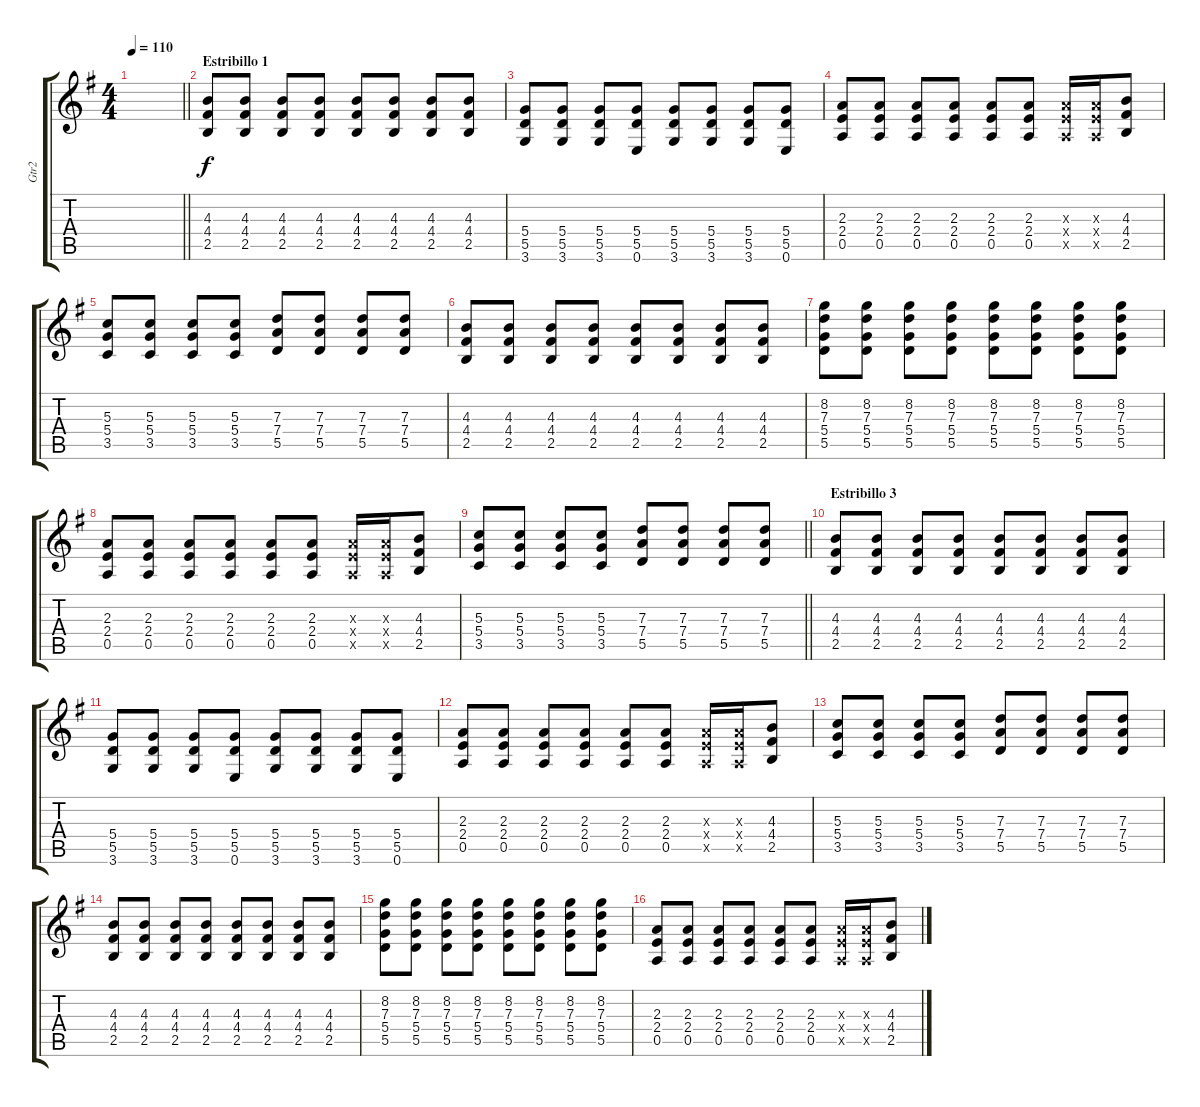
\track ("Gtr2" "Gtr2") {instrument distortionguitar}
\staff {score tabs}
\tuning (E4 B3 G3 D3 A2 E2) {hide}
\ts (4 4)
\tempo 110
\clef g2
\barLineRight lightlight
\ks g
|
\section ("" "Estribillo 1")
(4.3 4.4 2.5).8 (4.3 4.4 2.5).8 (4.3 4.4 2.5).8 (4.3 4.4 2.5).8 (4.3 4.4 2.5).8 (4.3 4.4 2.5).8 (4.3 4.4 2.5).8 (4.3 4.4 2.5).8 |
(5.4 5.5 3.6).8 (5.4 5.5 3.6).8 (5.4 5.5 3.6).8 (5.4 5.5 0.6).8 (5.4 5.5 3.6).8 (5.4 5.5 3.6).8 (5.4 5.5 3.6).8 (5.4 5.5 0.6).8 |
(2.3 2.4 0.5).8 (2.3 2.4 0.5).8 (2.3 2.4 0.5).8 (2.3 2.4 0.5).8 (2.3 2.4 0.5).8 (2.3 2.4 0.5).8 (2.3{x} 2.4{x} 0.5{x}).16 (2.3{x} 2.4{x} 0.5{x}).16 (4.3 4.4 2.5).8 |
(5.3 5.4 3.5).8 (5.3 5.4 3.5).8 (5.3 5.4 3.5).8 (5.3 5.4 3.5).8 (7.3 7.4 5.5).8 (7.3 7.4 5.5).8 (7.3 7.4 5.5).8 (7.3 7.4 5.5).8 |
(4.3 4.4 2.5).8 (4.3 4.4 2.5).8 (4.3 4.4 2.5).8 (4.3 4.4 2.5).8 (4.3 4.4 2.5).8 (4.3 4.4 2.5).8 (4.3 4.4 2.5).8 (4.3 4.4 2.5).8 |
(8.2 7.3 5.4 5.5).8 (8.2 7.3 5.4 5.5).8 (8.2 7.3 5.4 5.5).8 (8.2 7.3 5.4 5.5).8 (8.2 7.3 5.4 5.5).8 (8.2 7.3 5.4 5.5).8 (8.2 7.3 5.4 5.5).8 (8.2 7.3 5.4 5.5).8 |
(2.3 2.4 0.5).8 (2.3 2.4 0.5).8 (2.3 2.4 0.5).8 (2.3 2.4 0.5).8 (2.3 2.4 0.5).8 (2.3 2.4 0.5).8 (2.3{x} 2.4{x} 0.5{x}).16 (2.3{x} 2.4{x} 0.5{x}).16 (4.3 4.4 2.5).8 |
\barLineRight lightlight
(5.3 5.4 3.5).8 (5.3 5.4 3.5).8 (5.3 5.4 3.5).8 (5.3 5.4 3.5).8 (7.3 7.4 5.5).8 (7.3 7.4 5.5).8 (7.3 7.4 5.5).8 (7.3 7.4 5.5).8 |
\section ("" "Estribillo 3")
(4.3 4.4 2.5).8 (4.3 4.4 2.5).8 (4.3 4.4 2.5).8 (4.3 4.4 2.5).8 (4.3 4.4 2.5).8 (4.3 4.4 2.5).8 (4.3 4.4 2.5).8 (4.3 4.4 2.5).8 |
(5.4 5.5 3.6).8 (5.4 5.5 3.6).8 (5.4 5.5 3.6).8 (5.4 5.5 0.6).8 (5.4 5.5 3.6).8 (5.4 5.5 3.6).8 (5.4 5.5 3.6).8 (5.4 5.5 0.6).8 |
(2.3 2.4 0.5).8 (2.3 2.4 0.5).8 (2.3 2.4 0.5).8 (2.3 2.4 0.5).8 (2.3 2.4 0.5).8 (2.3 2.4 0.5).8 (2.3{x} 2.4{x} 0.5{x}).16 (2.3{x} 2.4{x} 0.5{x}).16 (4.3 4.4 2.5).8 |
(5.3 5.4 3.5).8 (5.3 5.4 3.5).8 (5.3 5.4 3.5).8 (5.3 5.4 3.5).8 (7.3 7.4 5.5).8 (7.3 7.4 5.5).8 (7.3 7.4 5.5).8 (7.3 7.4 5.5).8 |
(4.3 4.4 2.5).8 (4.3 4.4 2.5).8 (4.3 4.4 2.5).8 (4.3 4.4 2.5).8 (4.3 4.4 2.5).8 (4.3 4.4 2.5).8 (4.3 4.4 2.5).8 (4.3 4.4 2.5).8 |
(8.2 7.3 5.4 5.5).8 (8.2 7.3 5.4 5.5).8 (8.2 7.3 5.4 5.5).8 (8.2 7.3 5.4 5.5).8 (8.2 7.3 5.4 5.5).8 (8.2 7.3 5.4 5.5).8 (8.2 7.3 5.4 5.5).8 (8.2 7.3 5.4 5.5).8 |
(2.3 2.4 0.5).8 (2.3 2.4 0.5).8 (2.3 2.4 0.5).8 (2.3 2.4 0.5).8 (2.3 2.4 0.5).8 (2.3 2.4 0.5).8 (2.3{x} 2.4{x} 0.5{x}).16 (2.3{x} 2.4{x} 0.5{x}).16 (4.3 4.4 2.5).8
